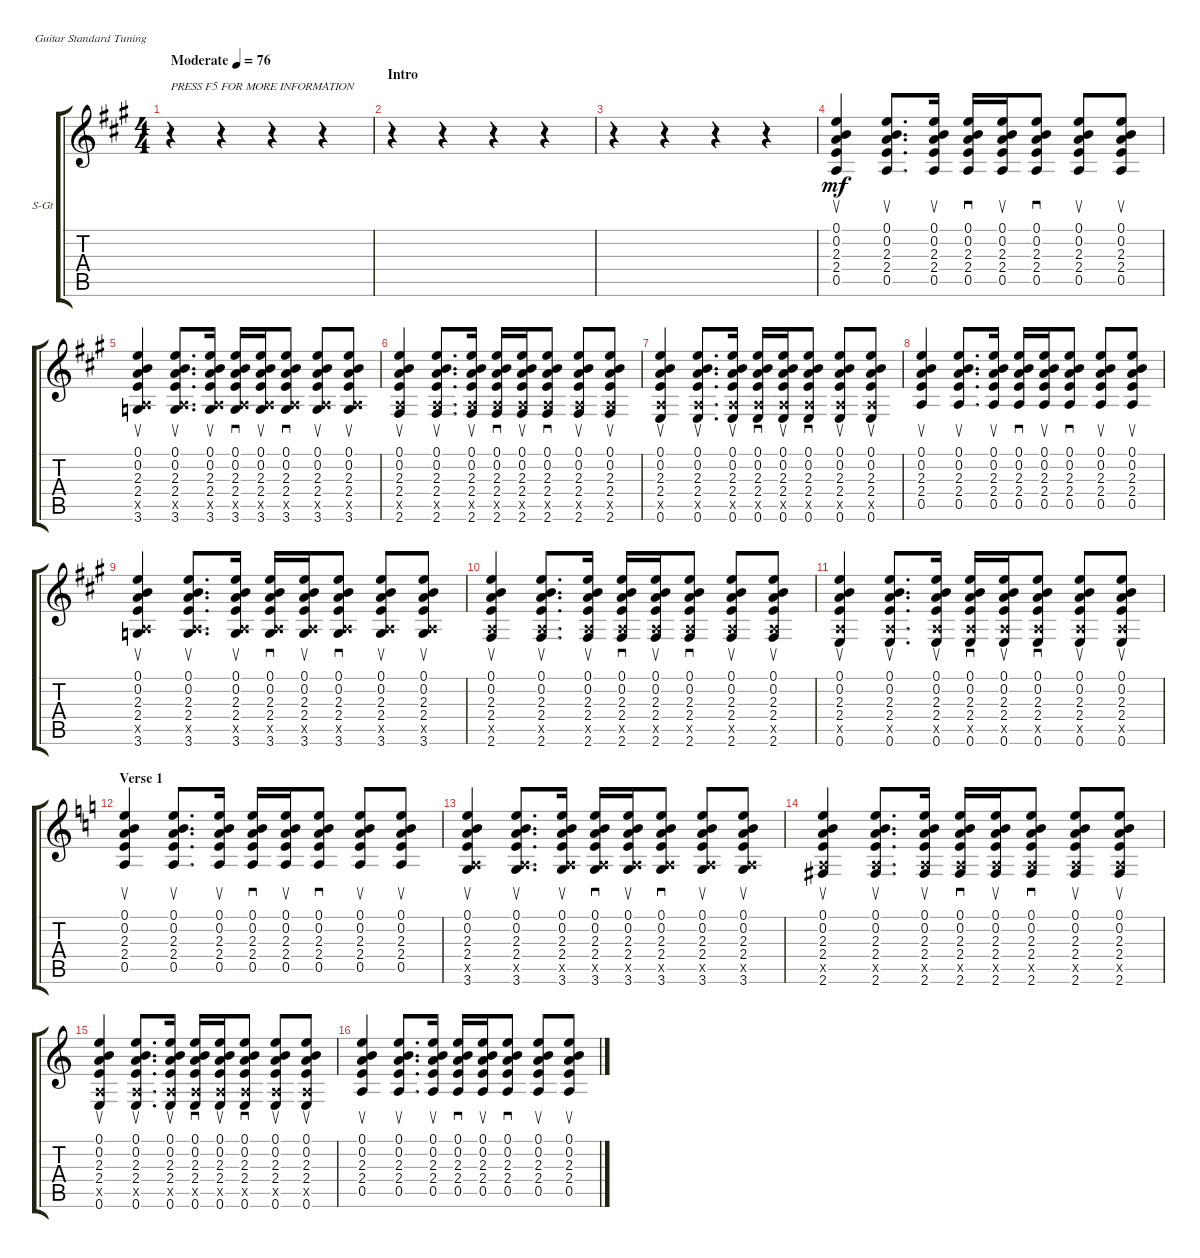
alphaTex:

\bracketExtendMode groupsimilarinstruments
\firstSystemTrackNameOrientation horizontal
\otherSystemsTrackNameOrientation horizontal
\track ("Acoustic Guitar" "S-Gt") {instrument acousticguitarsteel}
\staff {score tabs}
\tuning (E4 B3 G3 D3 A2 E2)
\ts (4 4)
\beaming (8 2 2 2 2)
\tempo (76 "Moderate")
\clef g2
\ks a
r.4{txt "PRESS F5 FOR MORE INFORMATION" dy mf instrument acousticguitarsteel} r.4 r.4 r.4 |
\section ("" "Intro")
r.4 r.4 r.4 r.4 |
r.4 r.4 r.4 r.4 |
(0.1 0.2 2.3 2.4 0.5).4{su} (0.1 0.2 2.3 2.4 0.5).8{d su} (0.1 0.2 2.3 2.4 0.5).16{su} (0.1 0.2 2.3 2.4 0.5).16{sd} (0.1 0.2 2.3 2.4 0.5).16{su} (0.1 0.2 2.3 2.4 0.5).8{sd} (0.1 0.2 2.3 2.4 0.5).8{su} (0.1 0.2 2.3 2.4 0.5).8{su} |
(0.1 0.2 2.3 2.4 0.5{x} 3.6).4{su} (0.1 0.2 2.3 2.4 0.5{x} 3.6).8{d su} (0.1 0.2 2.3 2.4 0.5{x} 3.6).16{su} (0.1 0.2 2.3 2.4 0.5{x} 3.6).16{sd} (0.1 0.2 2.3 2.4 0.5{x} 3.6).16{su} (0.1 0.2 2.3 2.4 0.5{x} 3.6).8{sd} (0.1 0.2 2.3 2.4 0.5{x} 3.6).8{su} (0.1 0.2 2.3 2.4 0.5{x} 3.6).8{su} |
(0.1 0.2 2.3 2.4 0.5{x} 2.6).4{su} (0.1 0.2 2.3 2.4 0.5{x} 2.6).8{d su} (0.1 0.2 2.3 2.4 0.5{x} 2.6).16{su} (0.1 0.2 2.3 2.4 0.5{x} 2.6).16{sd} (0.1 0.2 2.3 2.4 0.5{x} 2.6).16{su} (0.1 0.2 2.3 2.4 0.5{x} 2.6).8{sd} (0.1 0.2 2.3 2.4 0.5{x} 2.6).8{su} (0.1 0.2 2.3 2.4 0.5{x} 2.6).8{su} |
(0.1 0.2 2.3 2.4 0.5{x} 0.6).4{su} (0.1 0.2 2.3 2.4 0.5{x} 0.6).8{d su} (0.1 0.2 2.3 2.4 0.5{x} 0.6).16{su} (0.1 0.2 2.3 2.4 0.5{x} 0.6).16{sd} (0.1 0.2 2.3 2.4 0.5{x} 0.6).16{su} (0.1 0.2 2.3 2.4 0.5{x} 0.6).8{sd} (0.1 0.2 2.3 2.4 0.5{x} 0.6).8{su} (0.1 0.2 2.3 2.4 0.5{x} 0.6).8{su} |
(0.1 0.2 2.3 2.4 0.5).4{su} (0.1 0.2 2.3 2.4 0.5).8{d su} (0.1 0.2 2.3 2.4 0.5).16{su} (0.1 0.2 2.3 2.4 0.5).16{sd} (0.1 0.2 2.3 2.4 0.5).16{su} (0.1 0.2 2.3 2.4 0.5).8{sd} (0.1 0.2 2.3 2.4 0.5).8{su} (0.1 0.2 2.3 2.4 0.5).8{su} |
(0.1 0.2 2.3 2.4 0.5{x} 3.6).4{su} (0.1 0.2 2.3 2.4 0.5{x} 3.6).8{d su} (0.1 0.2 2.3 2.4 0.5{x} 3.6).16{su} (0.1 0.2 2.3 2.4 0.5{x} 3.6).16{sd} (0.1 0.2 2.3 2.4 0.5{x} 3.6).16{su} (0.1 0.2 2.3 2.4 0.5{x} 3.6).8{sd} (0.1 0.2 2.3 2.4 0.5{x} 3.6).8{su} (0.1 0.2 2.3 2.4 0.5{x} 3.6).8{su} |
(0.1 0.2 2.3 2.4 0.5{x} 2.6).4{su} (0.1 0.2 2.3 2.4 0.5{x} 2.6).8{d su} (0.1 0.2 2.3 2.4 0.5{x} 2.6).16{su} (0.1 0.2 2.3 2.4 0.5{x} 2.6).16{sd} (0.1 0.2 2.3 2.4 0.5{x} 2.6).16{su} (0.1 0.2 2.3 2.4 0.5{x} 2.6).8{sd} (0.1 0.2 2.3 2.4 0.5{x} 2.6).8{su} (0.1 0.2 2.3 2.4 0.5{x} 2.6).8{su} |
(0.1 0.2 2.3 2.4 0.5{x} 0.6).4{su} (0.1 0.2 2.3 2.4 0.5{x} 0.6).8{d su} (0.1 0.2 2.3 2.4 0.5{x} 0.6).16{su} (0.1 0.2 2.3 2.4 0.5{x} 0.6).16{sd} (0.1 0.2 2.3 2.4 0.5{x} 0.6).16{su} (0.1 0.2 2.3 2.4 0.5{x} 0.6).8{sd} (0.1 0.2 2.3 2.4 0.5{x} 0.6).8{su} (0.1 0.2 2.3 2.4 0.5{x} 0.6).8{su} |
\section ("" "Verse 1")
\ks c
(0.1 0.2 2.3 2.4 0.5).4{su} (0.1 0.2 2.3 2.4 0.5).8{d su} (0.1 0.2 2.3 2.4 0.5).16{su} (0.1 0.2 2.3 2.4 0.5).16{sd} (0.1 0.2 2.3 2.4 0.5).16{su} (0.1 0.2 2.3 2.4 0.5).8{sd} (0.1 0.2 2.3 2.4 0.5).8{su} (0.1 0.2 2.3 2.4 0.5).8{su} |
(0.1 0.2 2.3 2.4 0.5{x} 3.6).4{su} (0.1 0.2 2.3 2.4 0.5{x} 3.6).8{d su} (0.1 0.2 2.3 2.4 0.5{x} 3.6).16{su} (0.1 0.2 2.3 2.4 0.5{x} 3.6).16{sd} (0.1 0.2 2.3 2.4 0.5{x} 3.6).16{su} (0.1 0.2 2.3 2.4 0.5{x} 3.6).8{sd} (0.1 0.2 2.3 2.4 0.5{x} 3.6).8{su} (0.1 0.2 2.3 2.4 0.5{x} 3.6).8{su} |
(0.1 0.2 2.3 2.4 0.5{x} 2.6).4{su} (0.1 0.2 2.3 2.4 0.5{x} 2.6).8{d su} (0.1 0.2 2.3 2.4 0.5{x} 2.6).16{su} (0.1 0.2 2.3 2.4 0.5{x} 2.6).16{sd} (0.1 0.2 2.3 2.4 0.5{x} 2.6).16{su} (0.1 0.2 2.3 2.4 0.5{x} 2.6).8{sd} (0.1 0.2 2.3 2.4 0.5{x} 2.6).8{su} (0.1 0.2 2.3 2.4 0.5{x} 2.6).8{su} |
(0.1 0.2 2.3 2.4 0.5{x} 0.6).4{su} (0.1 0.2 2.3 2.4 0.5{x} 0.6).8{d su} (0.1 0.2 2.3 2.4 0.5{x} 0.6).16{su} (0.1 0.2 2.3 2.4 0.5{x} 0.6).16{sd} (0.1 0.2 2.3 2.4 0.5{x} 0.6).16{su} (0.1 0.2 2.3 2.4 0.5{x} 0.6).8{sd} (0.1 0.2 2.3 2.4 0.5{x} 0.6).8{su} (0.1 0.2 2.3 2.4 0.5{x} 0.6).8{su} |
(0.1 0.2 2.3 2.4 0.5).4{su} (0.1 0.2 2.3 2.4 0.5).8{d su} (0.1 0.2 2.3 2.4 0.5).16{su} (0.1 0.2 2.3 2.4 0.5).16{sd} (0.1 0.2 2.3 2.4 0.5).16{su} (0.1 0.2 2.3 2.4 0.5).8{sd} (0.1 0.2 2.3 2.4 0.5).8{su} (0.1 0.2 2.3 2.4 0.5).8{su}
